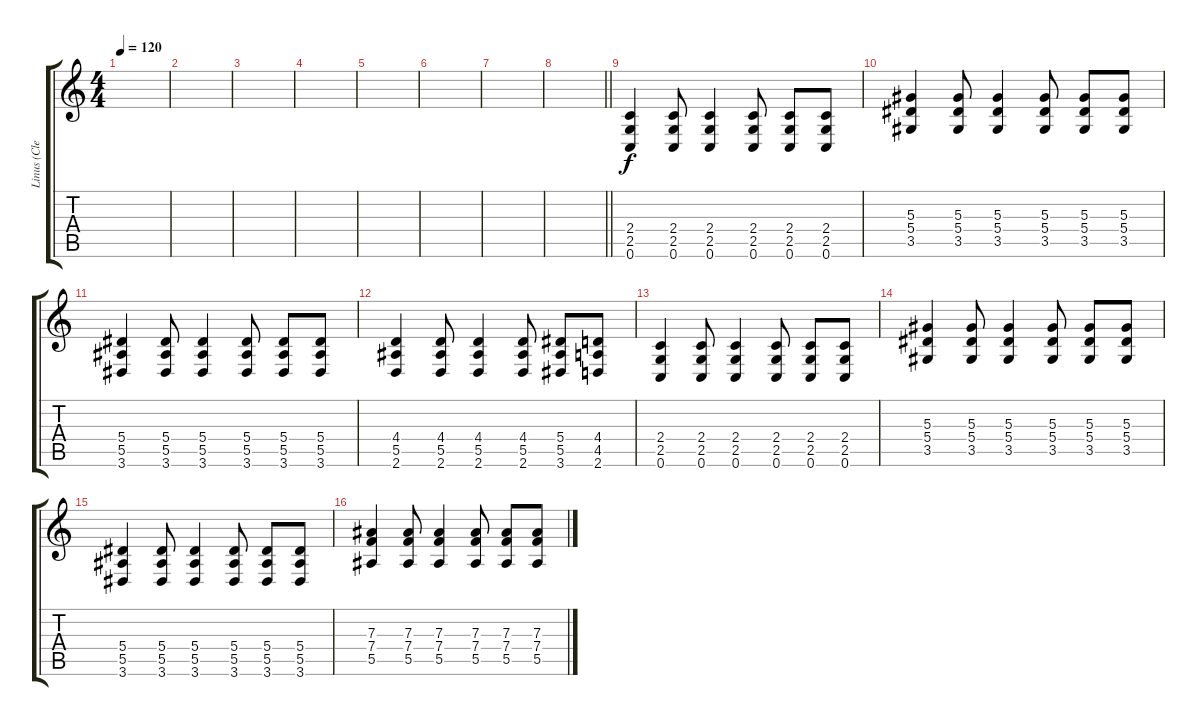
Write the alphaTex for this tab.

\track ("Linus (Clean)" "Linus (Cle") {instrument acousticguitarnylon}
\staff {score tabs}
\tuning (C4 G3 Eb3 Bb2 F2 C2) {hide}
\ts (4 4)
\tempo 120
\clef g2
\ks c
|
|
|
|
|
|
|
\barLineRight lightlight
|
(2.4 2.5 0.6).4 (2.4 2.5 0.6).8 (2.4 2.5 0.6).4 (2.4 2.5 0.6).8 (2.4 2.5 0.6).8 (2.4 2.5 0.6).8 |
(5.3 5.4 3.5).4 (5.3 5.4 3.5).8 (5.3 5.4 3.5).4 (5.3 5.4 3.5).8 (5.3 5.4 3.5).8 (5.3 5.4 3.5).8 |
(5.4 5.5 3.6).4 (5.4 5.5 3.6).8 (5.4 5.5 3.6).4 (5.4 5.5 3.6).8 (5.4 5.5 3.6).8 (5.4 5.5 3.6).8 |
(4.4 5.5 2.6).4 (4.4 5.5 2.6).8 (4.4 5.5 2.6).4 (4.4 5.5 2.6).8 (5.4 5.5 3.6).8 (4.4 4.5 2.6).8 |
(2.4 2.5 0.6).4 (2.4 2.5 0.6).8 (2.4 2.5 0.6).4 (2.4 2.5 0.6).8 (2.4 2.5 0.6).8 (2.4 2.5 0.6).8 |
(5.3 5.4 3.5).4 (5.3 5.4 3.5).8 (5.3 5.4 3.5).4 (5.3 5.4 3.5).8 (5.3 5.4 3.5).8 (5.3 5.4 3.5).8 |
(5.4 5.5 3.6).4 (5.4 5.5 3.6).8 (5.4 5.5 3.6).4 (5.4 5.5 3.6).8 (5.4 5.5 3.6).8 (5.4 5.5 3.6).8 |
(7.3 7.4 5.5).4 (7.3 7.4 5.5).8 (7.3 7.4 5.5).4 (7.3 7.4 5.5).8 (7.3 7.4 5.5).8 (7.3 7.4 5.5).8
